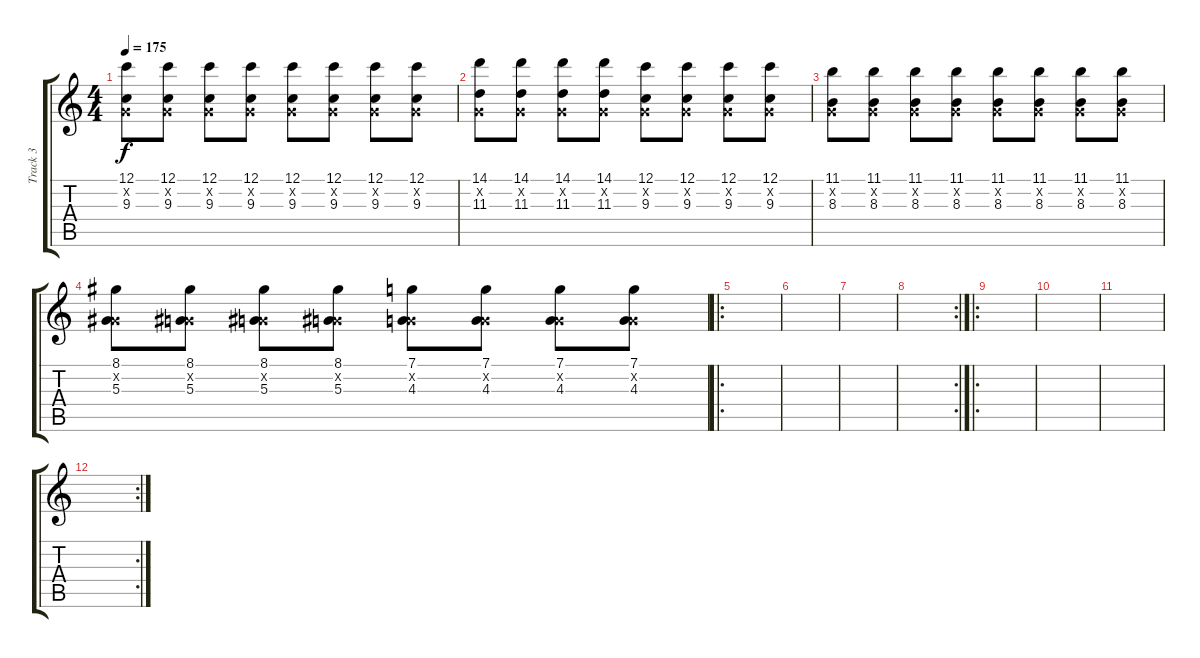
\track ("Track 3" "Track 3") {instrument distortionguitar}
\staff {score tabs}
\tuning (C4 G3 Eb3 Bb2 F2 C2) {hide}
\ts (4 4)
\tempo 175
\clef g2
\ks c
(12.1 0.2{x} 9.3).8{dy f} (12.1 0.2{x} 9.3).8 (12.1 0.2{x} 9.3).8 (12.1 0.2{x} 9.3).8 (12.1 0.2{x} 9.3).8 (12.1 0.2{x} 9.3).8 (12.1 0.2{x} 9.3).8 (12.1 0.2{x} 9.3).8 |
(14.1 0.2{x} 11.3).8 (14.1 0.2{x} 11.3).8 (14.1 0.2{x} 11.3).8 (14.1 0.2{x} 11.3).8 (12.1 0.2{x} 9.3).8 (12.1 0.2{x} 9.3).8 (12.1 0.2{x} 9.3).8 (12.1 0.2{x} 9.3).8 |
(11.1 0.2{x} 8.3).8 (11.1 0.2{x} 8.3).8 (11.1 0.2{x} 8.3).8 (11.1 0.2{x} 8.3).8 (11.1 0.2{x} 8.3).8 (11.1 0.2{x} 8.3).8 (11.1 0.2{x} 8.3).8 (11.1 0.2{x} 8.3).8 |
(8.1 0.2{x} 5.3).8 (8.1 0.2{x} 5.3).8 (8.1 0.2{x} 5.3).8 (8.1 0.2{x} 5.3).8 (7.1 0.2{x} 4.3).8 (7.1 0.2{x} 4.3).8 (7.1 0.2{x} 4.3).8 (7.1 0.2{x} 4.3).8 |
\ro
|
|
|
\rc 2
|
\ro
|
|
|
\rc 2
